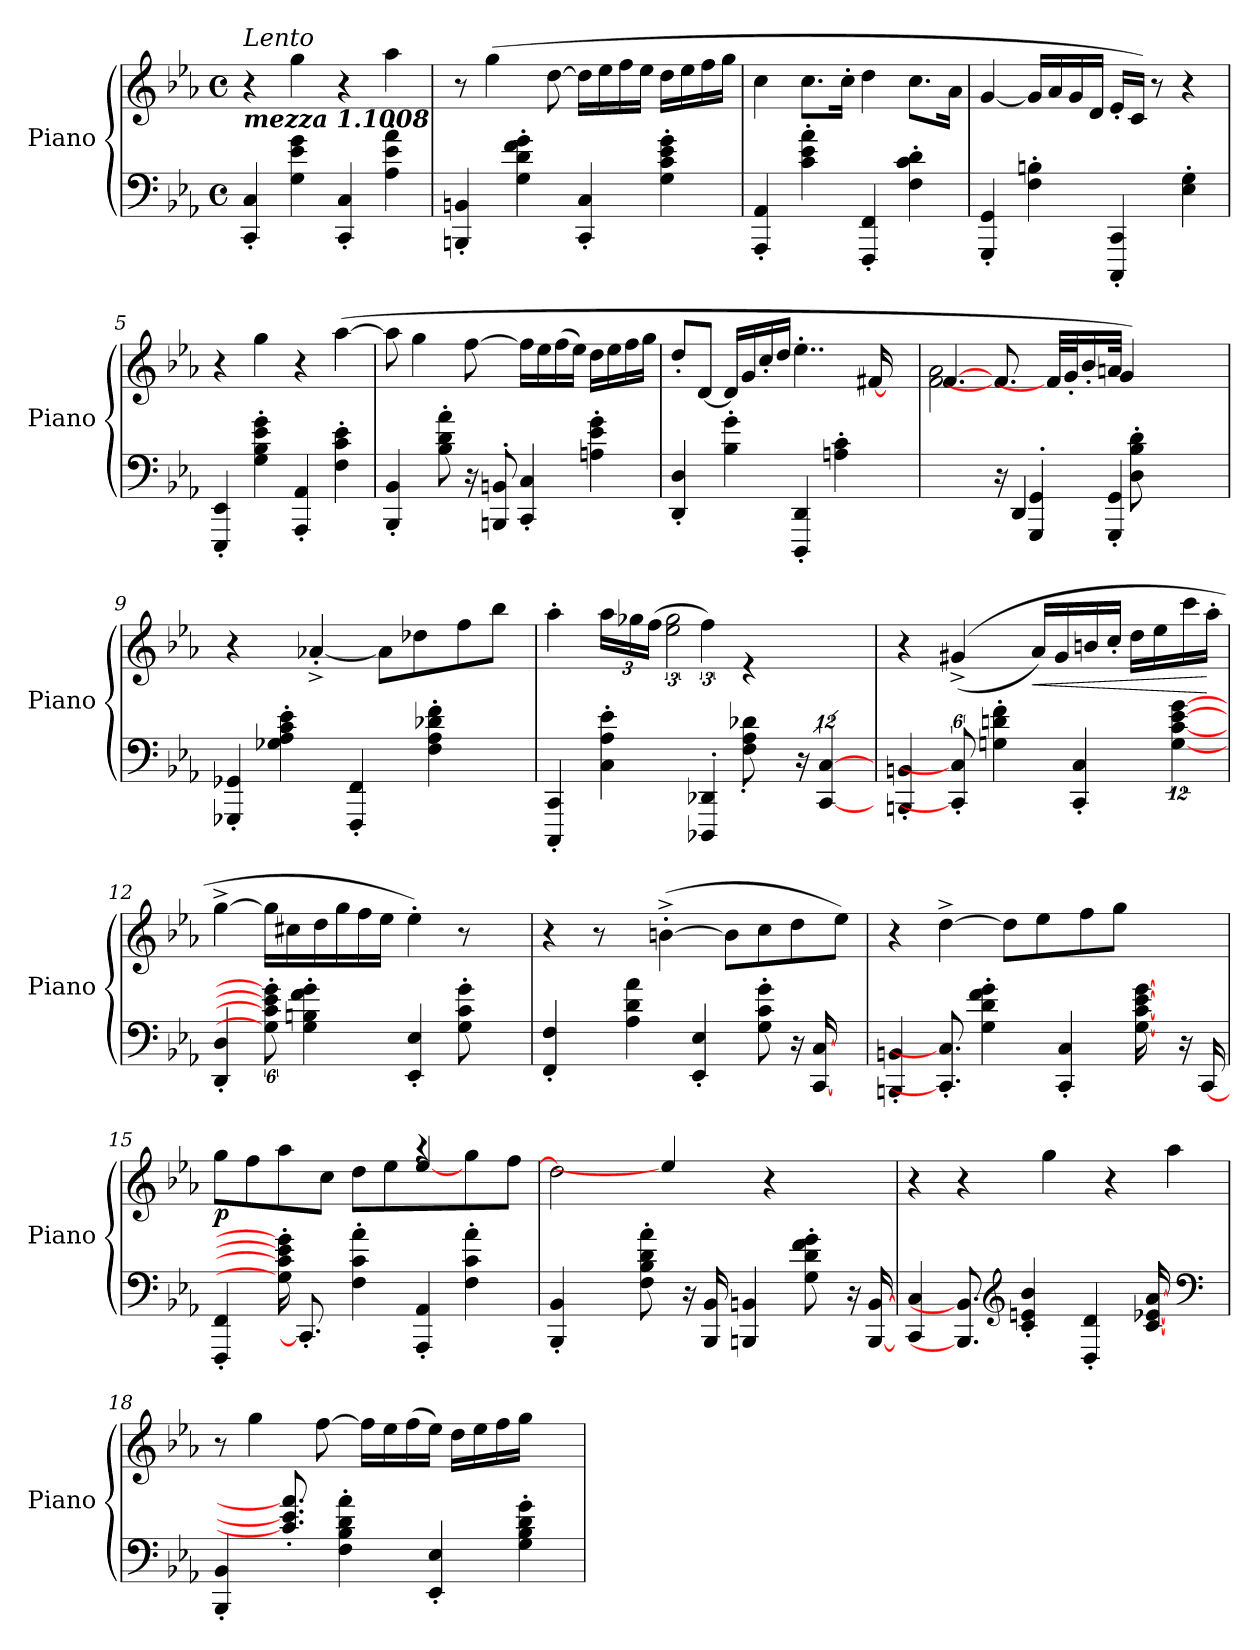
**kern	**kern	**dynam
*part1	*part1	*part1
*staff2	*staff1	*staff1/2
*I"Piano	*	*
*I'Piano	*	*
*clefF4	*clefG2	*
*k[b-e-a-]	*k[b-e-a-]	*
*M4/4	*M4/4	*
*met(c)	*met(c)	*
=1	=1	=1
!	!LO:TX:a:i:t=Lento	!
!	!LO:TX:b:Bi:t=mezza 1.1008	!
4CC/'< 4C/'<	4r	.
4G\ 4e-\ 4g\	4gg\	.
4CC/'< 4C/'<	4r	.
4A-\'> 4e-\'> 4a-\'>	4aa-\	.
=2	=2	=2
4BBBn/'< 4BBn/'<	8r	.
.	(>4gg\	.
4G\'> 4d\'> 4f\'> 4g\'>	.	.
.	[>8dd\	.
4CC/'< 4C/'<	16dd\LL]	.
.	16ee-\	.
.	16ff\	.
.	16ee-\JJ	.
4G\'> 4c\'> 4e-\'> 4g\'>	16dd\LL	.
.	16ee-\	.
.	16ff\	.
.	16gg\JJ	.
=3	=3	=3
4AAA-/'< 4AA-/'<	4cc\	.
4c\'> 4e-\'> 4a-\'>	8.cc\L	.
.	16cc'>\Jk	.
4FFF/'< 4FF/'<	4dd\	.
4F\'> 4c\'> 4d\'>	8.cc\L	.
.	16a-\Jk	.
!!LO:LB:g=z
=4	=4	=4
4GGG/'< 4GG/'<	[<4g/	.
4F\'> 4Bn\'>	16g/LL]	.
.	16a-/	.
.	16g/	.
.	16d/JJ	.
4CCC/'< 4CC/'<	16e-'>/LL	.
.	16c/JJ)	.
.	8r	.
4E-\'> 4G\'>	4r	.
=5	=5	=5
4EEE-/'< 4EE-/'<	4r	.
4G\'> 4B-\'> 4e-\'> 4g\'>	4gg\	.
4AAA-/'< 4AA-/'<	4r	.
4F\'> 4c\'> 4e-\'>	(>[>4aa-\	.
=6	=6	=6
*^	*^	*
4BBB-/'< 4BB-/'<	2ryy	8aa-\]	2ryy	.
.	.	4gg\	.	.
8B-\'> 8d\'> 8a-\'>	.	.	.	.
16rC	.	[>8ff\	.	.
8BBBn/'< 8BBn/'<	.	.	.	.
.	4CC/'< 4C/'<	16ff\LL]	16ryy	.
4..ryy	.	16ee-\	4..ryy	.
.	.	(>16ff\	.	.
.	.	16ee-\JJ)	.	.
.	4An\'> 4e-\'> 4g\'>	16dd\LL	.	.
.	.	16ee-\	.	.
.	.	16ff\	.	.
.	.	16gg\JJ	.	.
*v	*v	*	*	*
=7	=7	=7	=7
4DD/'< 4D/'<	8dd'>/L	1ryy	.
.	[<8d/J	.	.
4B-\'> 4g\'>	16d/LL]	.	.
.	16g/	.	.
.	16cc'>/	.	.
.	16dd/JJ	.	.
4DDD/'< 4DD/'<	4..ee-'>\	.	.
4An\'> 4c\'>	.	.	.
.	[16f#X/	.	.
8.ryy	8.ryy	8.ryy	.
!!LO:LB:g=z
=8	=8	=8	=8
*^	*	*^	*
2ryy	4.ryy	[<4.f/	2f\ 2a-\	2ryy	.
.	16rC	8.f#/]	.	.	.
.	4DD/	.	.	.	.
4GGG/'< 4GG/'<	.	.	4..ryy	8.ryy	.
.	.	32f/LLL]	.	.	.
.	.	32g'>/	.	.	.
.	.	16b-'>/	.	.	.
.	4GGG/'< 4GG/'<	32an/JJJ	.	4g/)	.
.	.	4ryy	.	.	.
8D\'> 8B-\'> 8d\'>	.	.	.	.	.
16ryy	.	.	.	.	.
8.ryy	8.ryy	.	8.ryy	8.ryy	.
.	.	32ryy	.	.	.
.	.	16.ryy	.	.	.
.	.	32ryy	.	.	.
*v	*v	*	*	*	*
*	*v	*v	*v	*
=9	=9	=9
4GGG-X/'< 4GG-X/'<	4r	.
4G-X\'> 4A-\'> 4c\'> 4e-\'>	16.ryy	.
.	[>4a-X^<'>/	.
4FFF/'< 4FF/'<	.	.
.	8a-\L]	.
.	8dd-X\	.
4F\'> 4A-\'> 4d-X\'> 4f\'>	.	.
.	8ff\	.
.	8bb-\J	.
16.ryy	.	.
=10	=10	=10
*^	*^	*
*	*	*	*^	*
4CCC/'< 4CC/'<	3%2ryy	4aa-'>\	2ryy	2.ryy	.
4C\'> 4A-\'> 4e-\'>	.	24aa-\LL	.	.	.
.	.	24gg-X\	.	.	.
.	.	(<24ff\JJ	.	.	.
.	.	3ee-\ 3gg-\	.	.	.
4DDD-X/'< 4DD-X/'<	.	.	6ff\)	.	.
.	8F\'> 8A-\'> 8d-X\'>	.	4r	.	.
.	.	6ryy	.	.	.
6ryy	.	.	.	6ryy	.
.	16rC	.	.	.	.
.	[48%7CC/ [48%7C/	.	.	.	.
.	.	8ryy	.	.	.
12ryy	.	.	12ryy	12ryy	.
*v	*v	*	*	*	*
*	*v	*v	*v	*
=11	=11	=11
4BBBn/'< 4BBn/'<	4r	.
48%5CC/]'< 48%5C/]'<	(>(>4g#X^</	.
4Gn\'> 4dn\'> 4f\'>	.	.
!	!	!LO:HP:b
.	16a-/LL)	<
.	16g#/	.
4CC/'< 4C/'<	.	.
.	16bn/	.
.	16cc'>/JJ	.
.	16dd\LL	.
.	16ee-\	.
[48%7G\ [48%7c\ [48%7e-\ [48%7g\	.	.
.	16ccc\	.
.	16aa-'>\JJ	[
!!LO:LB:g=z
=12	=12	=12
*^	*^	*
*	*	*	*^	*
4DD/'< 4D/'<	2ryy	[>4gg^>\	2ryy	1ryy	.
48%5G\]'> 48%5c\]'> 48%5e-\]'> 48%5g\]'>	.	16gg\LL]	.	.	.
.	.	16cc#X\	.	.	.
4G\'> 4Bn\'> 4f\'> 4g\'>	.	.	.	.	.
.	.	16dd\	.	.	.
.	.	16gg\	.	.	.
.	8ryy	16ff\	2ryy	.	.
.	.	16ee-\JJ	.	.	.
2ryy	.	.	.	.	.
.	4EE-/'< 4E-/'<	4ee-'>\)	.	.	.
.	8G\'> 8c\'> 8g\'>	8r	.	.	.
.	8ryy	8ryy	8ryy	8ryy	.
48ryy	.	.	.	.	.
*v	*v	*	*	*	*
*	*v	*v	*v	*
=13	=13	=13
4FF/'< 4F/'<	4r	.
8ryy	8r	.
4A-\ 4d\ 4a-\	8ryy	.
.	(>[>4bn^>'<\	.
4EE-/'< 4E-/'<	.	.
.	8b\L]	.
8G\'> 8c\'> 8g\'>	8cc\	.
16rC	8dd\	.
[16CC/ [16C/	.	.
8ryy	8ee-\J)	.
=14	=14	=14
4BBBn/'<Z< 4BBn/'<Z<	4r	.
8.CC/]'< 8.C/]'<	[>4dd^>\	.
4G\'> 4d\'> 4f\'> 4g\'>	.	.
.	8dd\L]	.
.	8ee-\	.
4CC/'< 4C/'<	.	.
.	8ff\	.
.	8gg\J	.
[16G\ [16c\ [16e-\ [16g\	.	.
16ryy	8.ryy	.
16rC	.	.
[16CC/	.	.
=15	=15	=15
*^	*^	*
!	!	!	!	!LO:DY:b
4FFF/'< 4FF/'<	1ryy	8gg\L	2.ryy	p
.	.	8ff\	.	.
16G\]'> 16c\]'> 16e-\]'> 16g\]'>	.	8aa-\	.	.
8.CC'</]	.	.	.	.
.	.	8cc\J	.	.
4F\'> 4c\'> 4a-\'>	.	8dd\L	.	.
.	.	8ee-\	.	.
4AAA-/'< 4AA-/'<	.	4raa	[4ee-/	.
16ryy	4F\'> 4c\'> 4a-\'>	8gg\	4ryy	.
8.ryy	.	.	.	.
.	.	8ff\J	.	.
*v	*v	*	*	*
*	*v	*v	*
!!LO:LB:g=z
=16	=16	=16
4BBB-/Z<'< 4BB-/Z<'<	2dd\]	.
8.ryy	.	.
8F\'> 8B-\'> 8d\'> 8a-\'>	.	.
.	4ee-/]	.
16rC	.	.
16BBB-/ 16BB-/	.	.
4BBBn/ 4BBn/	.	.
.	4r	.
8G\'> 8d\'> 8f\'> 8g\'>	.	.
.	8.ryy	.
16rC	.	.
[16BBB/ [16BB/	.	.
=17	=17	=17
4CC/ 4C/	4r	.
8.BBB/] 8.BB/]	4r	.
*clefG2	*	*
4c/'< 4en/'< 4b-/'<	.	.
.	4gg\	.
4D/'< 4d/'<	.	.
.	4r	.
[16c/ [16e-X/ [16a-/	.	.
8.ryy	4aa-\	.
*clefF4	*	*
16ryy	.	.
=18	=18	=18
4BBB-/'< 4BB-/'<	8r	.
.	4gg\	.
8.c/]'< 8.e-/]'< 8.a-/]'<	.	.
.	[>8ff\	.
4F\'> 4B-\'> 4d\'> 4a-\'>	.	.
.	16ff\LL]	.
.	16ee-\	.
.	(>16ff\	.
4EE-/'< 4E-/'<	16ee-\JJ)	.
.	16dd\LL	.
.	16ee-\	.
.	16ff\	.
4G\'> 4B-\'> 4d\'> 4g\'>	16gg\JJ	.
.	8.ryy	.
=	=	=
*-	*-	*-
